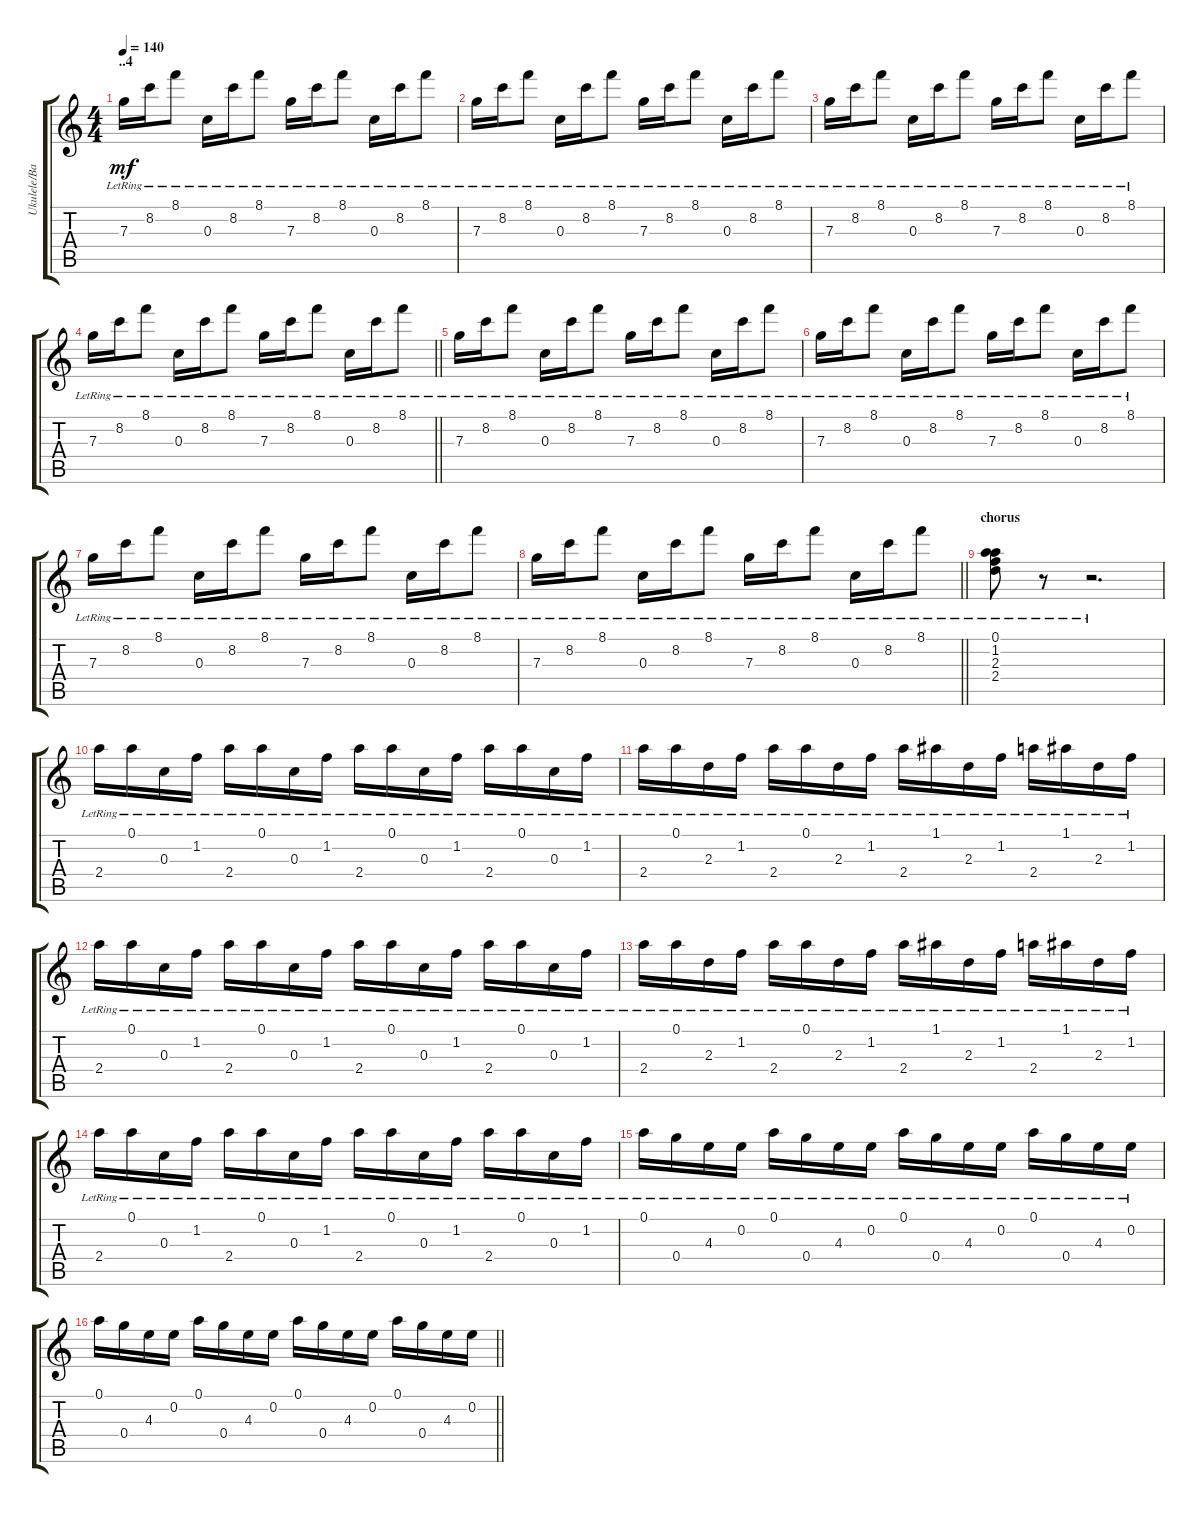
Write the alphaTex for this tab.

\track ("Ukulele/Banjo" "Ukulele/Ba") {instrument acousticguitarnylon}
\staff {score tabs}
\tuning (A4 E4 C4 G4 A2 E2) {hide}
\ts (4 4)
\section ("" "..4")
\tempo 140
\clef g2
\ks c
7.3{lr}.16{dy mf} 8.2{lr}.16 8.1{lr}.8 0.3{lr}.16 8.2{lr}.16 8.1{lr}.8 7.3{lr}.16 8.2{lr}.16 8.1{lr}.8 0.3{lr}.16 8.2{lr}.16 8.1{lr}.8 |
7.3{lr}.16 8.2{lr}.16 8.1{lr}.8 0.3{lr}.16 8.2{lr}.16 8.1{lr}.8 7.3{lr}.16 8.2{lr}.16 8.1{lr}.8 0.3{lr}.16 8.2{lr}.16 8.1{lr}.8 |
7.3{lr}.16 8.2{lr}.16 8.1{lr}.8 0.3{lr}.16 8.2{lr}.16 8.1{lr}.8 7.3{lr}.16 8.2{lr}.16 8.1{lr}.8 0.3{lr}.16 8.2{lr}.16 8.1{lr}.8 |
\barLineRight lightlight
7.3{lr}.16 8.2{lr}.16 8.1{lr}.8 0.3{lr}.16 8.2{lr}.16 8.1{lr}.8 7.3{lr}.16 8.2{lr}.16 8.1{lr}.8 0.3{lr}.16 8.2{lr}.16 8.1{lr}.8 |
7.3{lr}.16 8.2{lr}.16 8.1{lr}.8 0.3{lr}.16 8.2{lr}.16 8.1{lr}.8 7.3{lr}.16 8.2{lr}.16 8.1{lr}.8 0.3{lr}.16 8.2{lr}.16 8.1{lr}.8 |
7.3{lr}.16 8.2{lr}.16 8.1{lr}.8 0.3{lr}.16 8.2{lr}.16 8.1{lr}.8 7.3{lr}.16 8.2{lr}.16 8.1{lr}.8 0.3{lr}.16 8.2{lr}.16 8.1{lr}.8 |
7.3{lr}.16 8.2{lr}.16 8.1{lr}.8 0.3{lr}.16 8.2{lr}.16 8.1{lr}.8 7.3{lr}.16 8.2{lr}.16 8.1{lr}.8 0.3{lr}.16 8.2{lr}.16 8.1{lr}.8 |
\barLineRight lightlight
7.3{lr}.16 8.2{lr}.16 8.1{lr}.8 0.3{lr}.16 8.2{lr}.16 8.1{lr}.8 7.3{lr}.16 8.2{lr}.16 8.1{lr}.8 0.3{lr}.16 8.2{lr}.16 8.1{lr}.8 |
\section ("" "chorus ")
(0.1{lr} 1.2{lr} 2.3{lr} 2.4{lr}).8 r.8 r.2{d} |
2.4{lr}.16 0.1{lr}.16 0.3{lr}.16 1.2{lr}.16 2.4{lr}.16 0.1{lr}.16 0.3{lr}.16 1.2{lr}.16 2.4{lr}.16 0.1{lr}.16 0.3{lr}.16 1.2{lr}.16 2.4{lr}.16 0.1{lr}.16 0.3{lr}.16 1.2{lr}.16 |
2.4{lr}.16 0.1{lr}.16 2.3{lr}.16 1.2{lr}.16 2.4{lr}.16 0.1{lr}.16 2.3{lr}.16 1.2{lr}.16 2.4{lr}.16 1.1{lr}.16 2.3{lr}.16 1.2{lr}.16 2.4{lr}.16 1.1{lr}.16 2.3{lr}.16 1.2{lr}.16 |
2.4{lr}.16 0.1{lr}.16 0.3{lr}.16 1.2{lr}.16 2.4{lr}.16 0.1{lr}.16 0.3{lr}.16 1.2{lr}.16 2.4{lr}.16 0.1{lr}.16 0.3{lr}.16 1.2{lr}.16 2.4{lr}.16 0.1{lr}.16 0.3{lr}.16 1.2{lr}.16 |
2.4{lr}.16 0.1{lr}.16 2.3{lr}.16 1.2{lr}.16 2.4{lr}.16 0.1{lr}.16 2.3{lr}.16 1.2{lr}.16 2.4{lr}.16 1.1{lr}.16 2.3{lr}.16 1.2{lr}.16 2.4{lr}.16 1.1{lr}.16 2.3{lr}.16 1.2{lr}.16 |
2.4{lr}.16 0.1{lr}.16 0.3{lr}.16 1.2{lr}.16 2.4{lr}.16 0.1{lr}.16 0.3{lr}.16 1.2{lr}.16 2.4{lr}.16 0.1{lr}.16 0.3{lr}.16 1.2{lr}.16 2.4{lr}.16 0.1{lr}.16 0.3{lr}.16 1.2{lr}.16 |
0.1{lr}.16 0.4{lr}.16 4.3{lr}.16 0.2{lr}.16 0.1{lr}.16 0.4{lr}.16 4.3{lr}.16 0.2{lr}.16 0.1{lr}.16 0.4{lr}.16 4.3{lr}.16 0.2{lr}.16 0.1{lr}.16 0.4{lr}.16 4.3{lr}.16 0.2{lr}.16 |
\barLineRight lightlight
0.1.16 0.4.16 4.3.16 0.2.16 0.1.16 0.4.16 4.3.16 0.2.16 0.1.16 0.4.16 4.3.16 0.2.16 0.1.16 0.4.16 4.3.16 0.2.16
